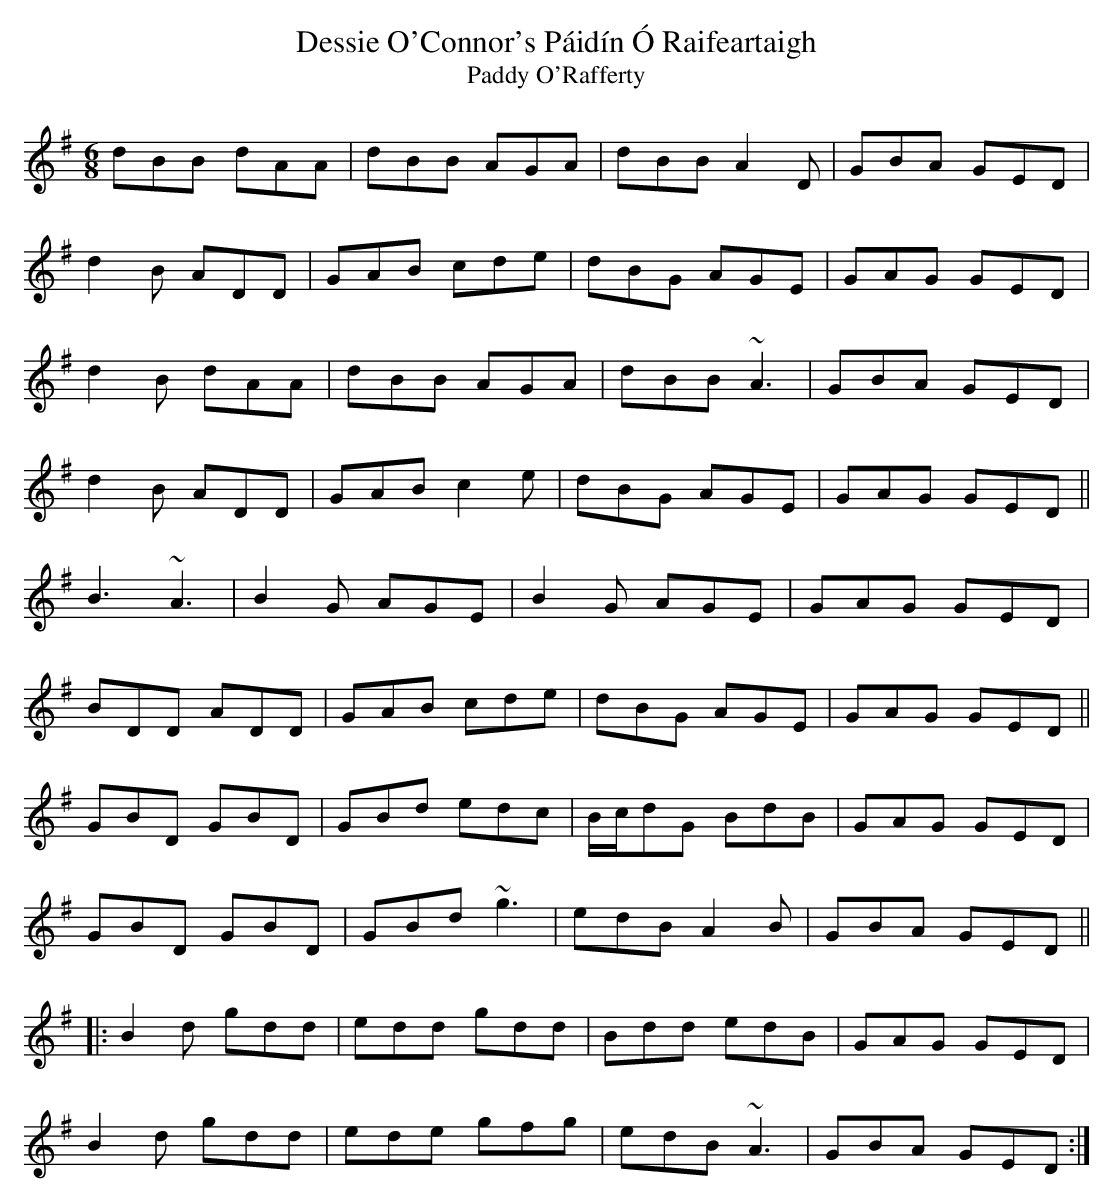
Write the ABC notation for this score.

X:1
T:Dessie O'Connor's P\'aid\'in \'O Raifeartaigh
T:Paddy O'Rafferty
M:6/8
L:1/8
K:G
dBB dAA | dBB AGA | dBB A2D | GBA GED |
d2B ADD | GAB cde | dBG AGE | GAG GED |
d2B dAA | dBB AGA | dBB ~A3 | GBA GED |
d2B ADD | GAB c2e | dBG AGE | GAG GED ||
B3 ~A3 | B2G AGE | B2G AGE | GAG GED |
BDD ADD | GAB cde | dBG AGE | GAG GED ||
GBD GBD | GBd edc | B/c/dG BdB | GAG GED |
GBD GBD | GBd ~g3 | edB A2B | GBA GED ||
|: B2d gdd | edd gdd | Bdd edB | GAG GED |
B2d gdd | ede gfg | edB ~A3 | GBA GED :|
